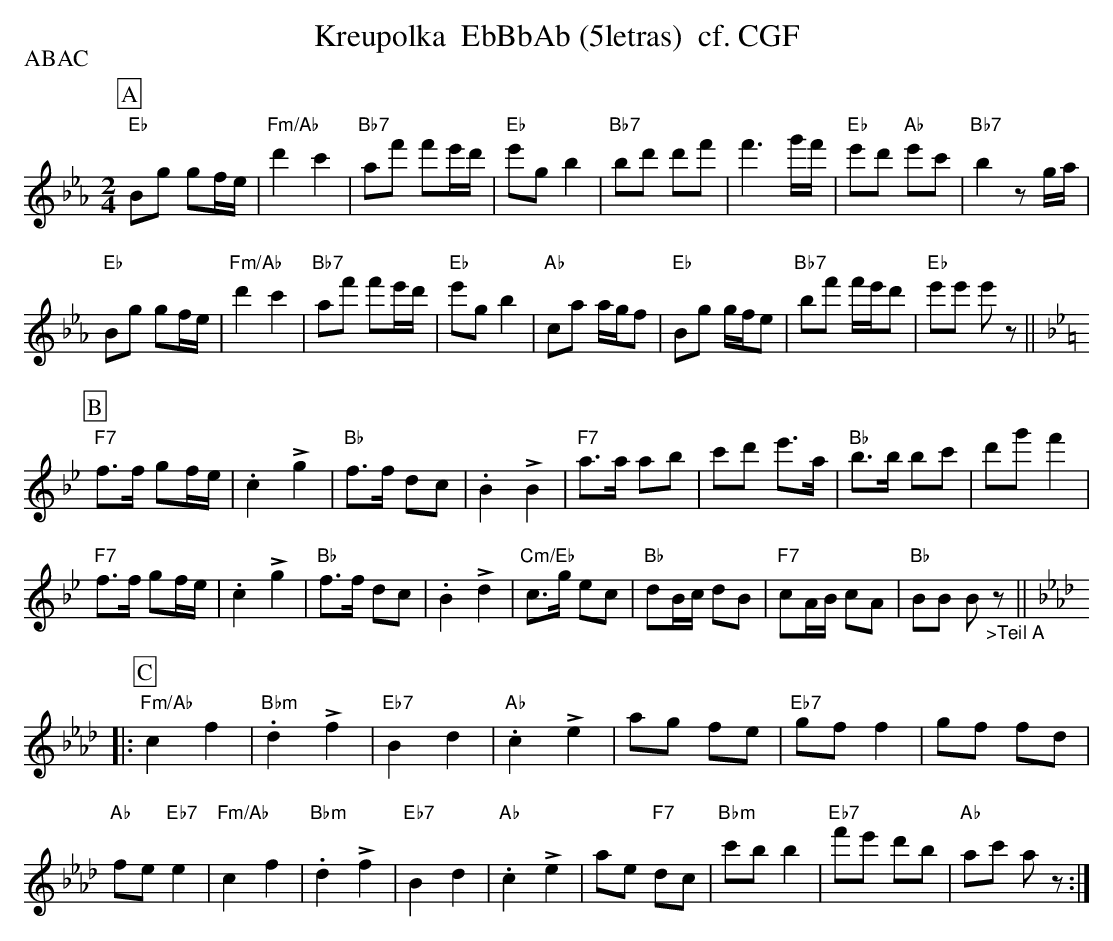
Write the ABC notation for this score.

X:1
T:Kreupolka  EbBbAb (5letras)  cf. CGF
P:ABAC
M:2/4
L:1/8
K:Ebmaj%%MIDI gchordon
[P:A] "Eb"Bg gf/2e/2 | "Fm/Ab"d'2c'2 | "Bb7"af' f'e'/2d'/2 | "Eb"e'g b2 | "Bb7"bd' d'f' | f'3g'/2f'/2 | "Eb"e'd' "Ab"e'c' | "Bb7"b2zg/2a/2 |
"Eb"Bg gf/2e/2 | "Fm/Ab"d'2c'2 | "Bb7"af' f'e'/2d'/2 | "Eb"e'g b2 | "Ab"ca a/2g/2f | "Eb"Bg g/2f/2e | "Bb7"bf' f'/2e'/2d' | "Eb"e'e' e'z || [P:B] [K:Bbmaj]
"F7"f>f gf/2e/2 | .c2!>!g2 | "Bb"f>f dc | .B2!>!B2 | "F7"a>a ab | c'd' e'>a | "Bb"b>b bc' | d'g' f'2 |
"F7"f>f gf/2e/2 | .c2!>!g2 | "Bb"f>f dc | .B2!>!d2 | "Cm/Eb"c>g ec | "Bb"dB/2c/2 dB | "F7"cA/2B/2 cA | "Bb"BB B"_>Teil A"z ||
|: [P:C] [K:Abmaj]
"Fm/Ab"c2f2 | "Bbm".d2!>!f2 | "Eb7"B2d2 | "Ab".c2!>!e2 | ag fe | "Eb7"gff2 | gf fd |
"Ab"fe"Eb7"e2 | "Fm/Ab"c2f2 | "Bbm".d2!>!f2 | "Eb7"B2d2 | "Ab".c2!>!e2 | ae "F7"dc | "Bbm"c'bb2 | "Eb7"f'e' d'b | "Ab"ac' az :|
